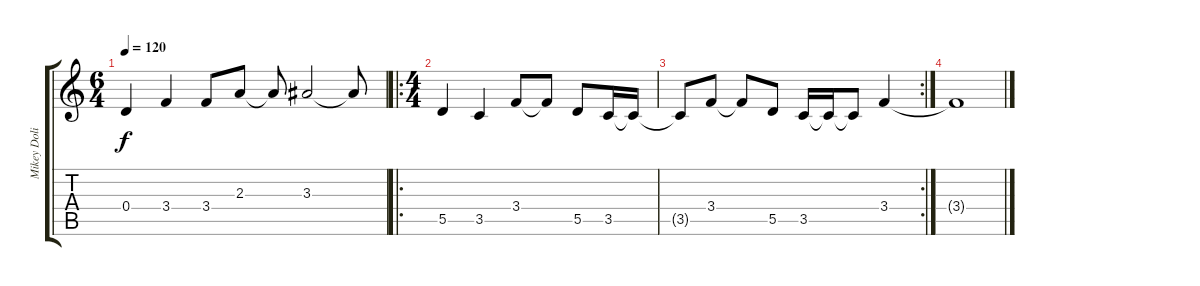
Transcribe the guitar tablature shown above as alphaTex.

\track ("Mikey Doling (clean)" "Mikey Doli") {instrument acousticguitarnylon}
\staff {score tabs}
\tuning (E4 B3 G3 D3 A2 D2) {hide}
\ts (6 4)
\tempo 120
\clef g2
\ks c
0.4.4{dy f} 3.4.4 3.4.8 2.3.8 2.3{t}.8 3.3.2 3.3{t}.8 |
\ro
\ts (4 4)
5.5.4 3.5.4 3.4.8 3.4{t}.8 5.5.8 3.5.16 3.5{t}.16 |
\rc 2
3.5{t}.8 3.4.8 3.4{t}.8 5.5.8 3.5.16 3.5{t}.16 3.5{t}.8 3.4.4 |
3.4{t}.1
